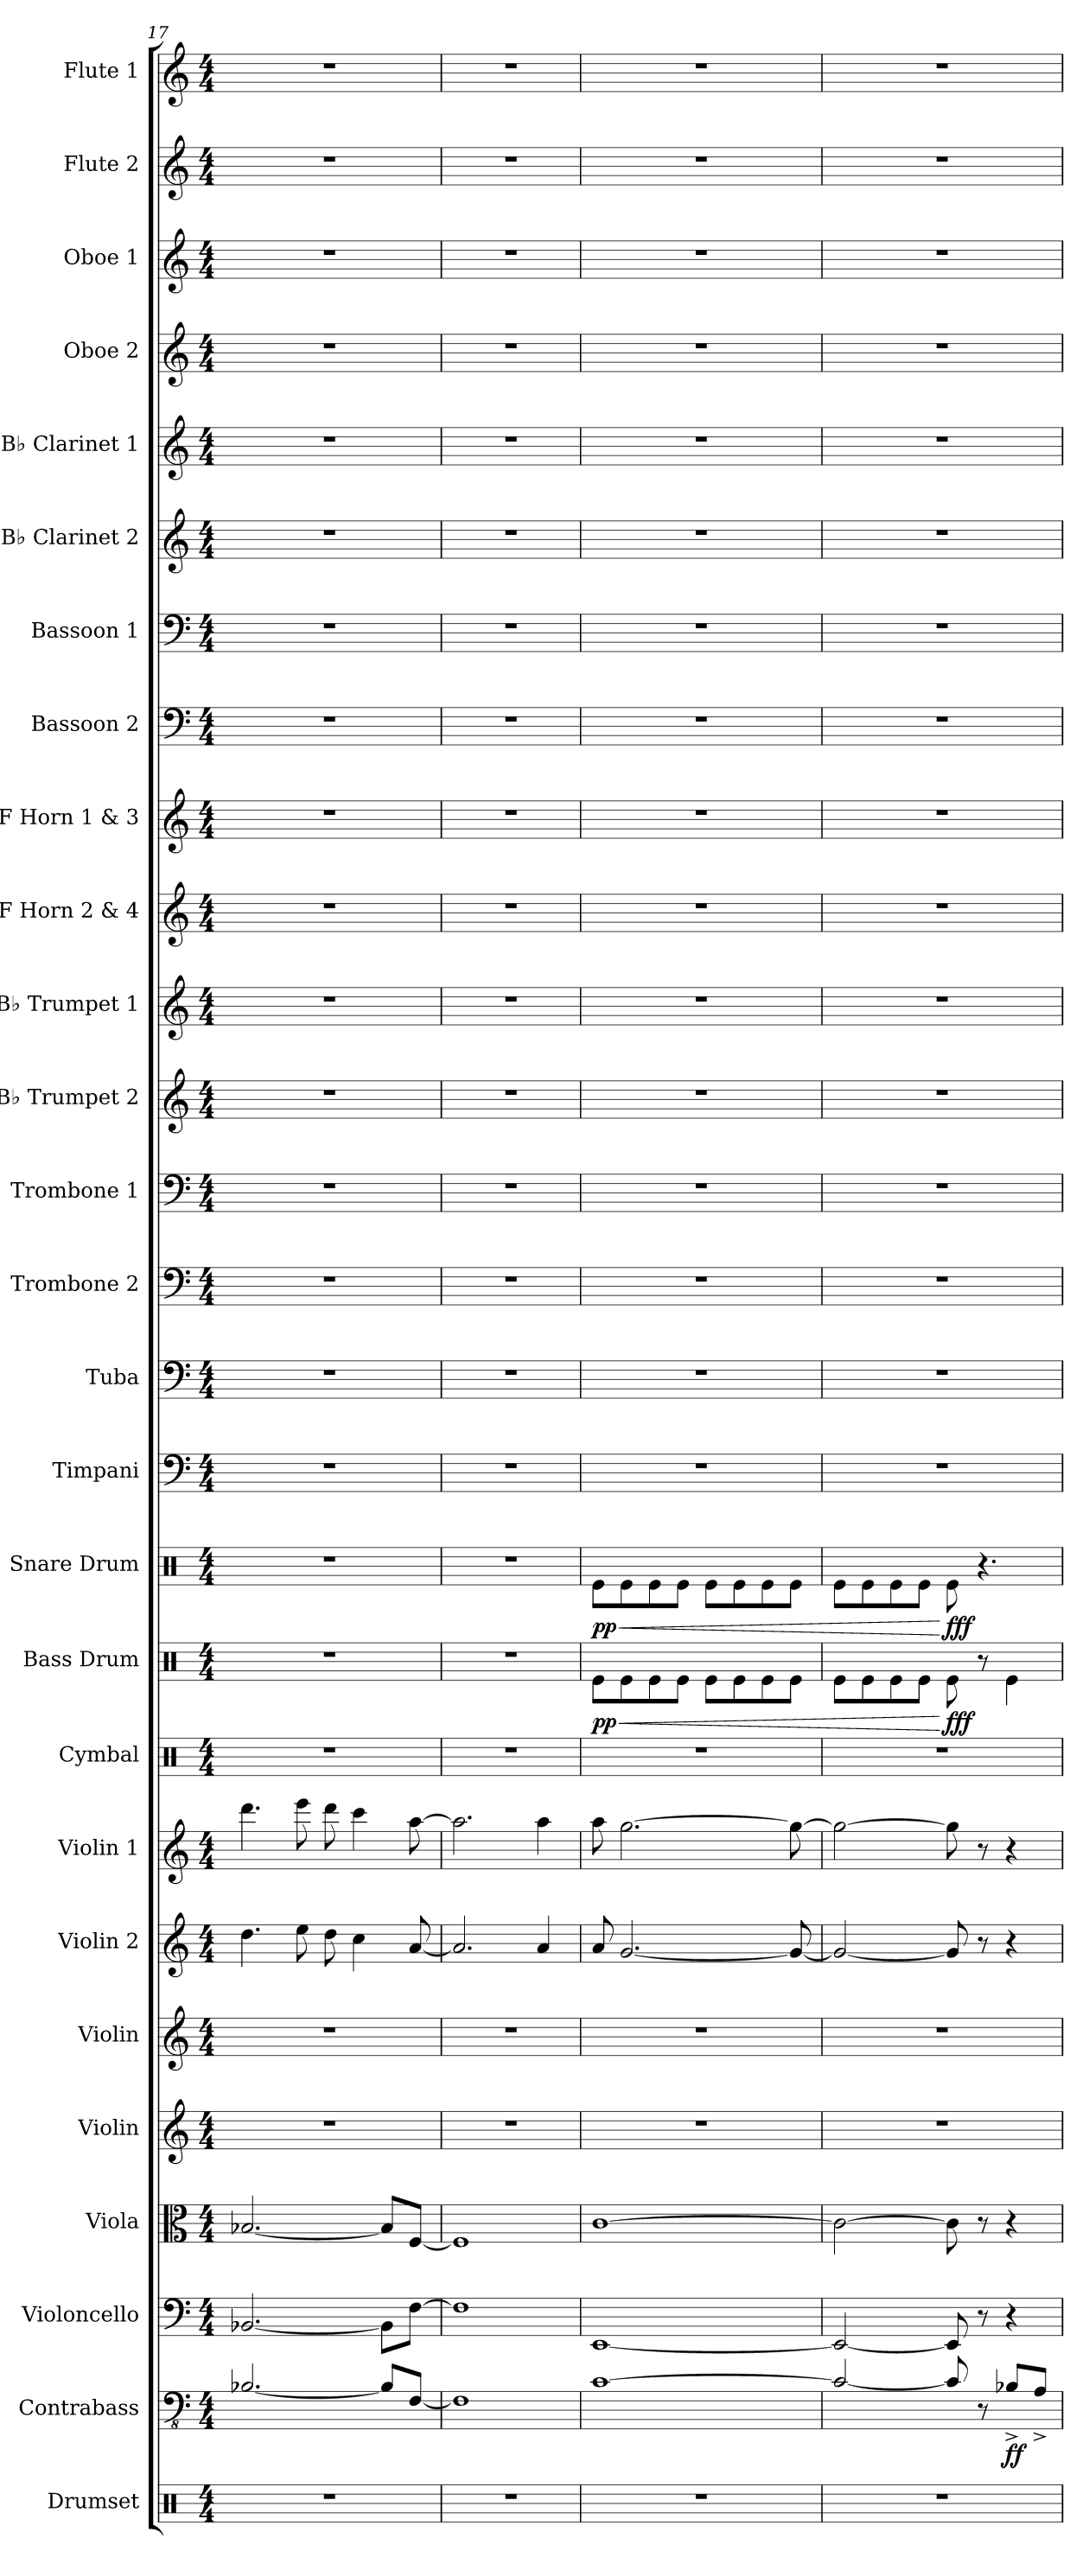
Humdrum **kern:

**kern	**kern	**dynam	**kern	**kern	**kern	**kern	**kern	**kern	**kern	**kern	**dynam	**kern	**dynam	**kern	**kern	**kern	**kern	**kern	**kern	**kern	**kern	**kern	**kern	**kern	**kern	**kern	**kern	**kern	**kern
*part27	*part26	*part26	*part25	*part24	*part23	*part22	*part21	*part20	*part19	*part18	*part18	*part17	*part17	*part16	*part15	*part14	*part13	*part12	*part11	*part10	*part9	*part8	*part7	*part6	*part5	*part4	*part3	*part2	*part1
*staff27	*staff26	*staff26	*staff25	*staff24	*staff23	*staff22	*staff21	*staff20	*staff19	*staff18	*staff18	*staff17	*staff17	*staff16	*staff15	*staff14	*staff13	*staff12	*staff11	*staff10	*staff9	*staff8	*staff7	*staff6	*staff5	*staff4	*staff3	*staff2	*staff1
*I"Drumset	*I"Contrabass	*	*I"Violoncello	*I"Viola	*I"Violin	*I"Violin	*I"Violin 2	*I"Violin 1	*I"Cymbal	*I"Bass Drum	*	*I"Snare Drum	*	*I"Timpani	*I"Tuba	*I"Trombone 2	*I"Trombone 1	*I"B♭ Trumpet 2	*I"B♭ Trumpet 1	*I"F Horn 2 &amp; 4	*I"F Horn 1 &amp; 3	*I"Bassoon 2	*I"Bassoon 1	*I"B♭ Clarinet 2	*I"B♭ Clarinet 1	*I"Oboe 2	*I"Oboe 1	*I"Flute 2	*I"Flute 1
*I'Drs.	*I'Cb.	*	*I'Vc.	*I'Vla.	*I'Vln.	*I'Vln.	*I'Vln. 2	*I'Vln. 1	*I'Cym.	*I'B. Dr.	*	*I'Sn. Dr.	*	*I'Timp.	*I'Tba.	*I'Tbn. 2	*I'Tbn. 1	*I'B♭ Tpt. 2	*I'B♭ Tpt. 1	*I'F Hn. 2 4	*I'F Hn. 1 3	*I'Bsn. 2	*I'Bsn. 1	*I'B♭ Cl. 2	*I'B♭ Cl. 1	*I'Ob. 2	*I'Ob. 1	*I'Fl. 2	*I'Fl. 1
*clefX	*clefFv4	*	*clefF4	*clefC3	*clefG2	*clefG2	*clefG2	*clefG2	*clefX	*clefX	*	*clefX	*	*clefF4	*clefF4	*clefF4	*clefF4	*clefG2	*clefG2	*clefG2	*clefG2	*clefF4	*clefF4	*clefG2	*clefG2	*clefG2	*clefG2	*clefG2	*clefG2
*	*ITrd7c12	*	*	*	*	*	*	*	*	*	*	*	*	*	*	*	*	*ITrd1c2	*ITrd1c2	*ITrd4c7	*ITrd4c7	*	*	*ITrd1c2	*ITrd1c2	*	*	*	*
*k[]	*k[]	*	*k[]	*k[]	*k[]	*k[]	*k[]	*k[]	*k[]	*k[]	*	*k[]	*	*k[]	*k[]	*k[]	*k[]	*k[b-e-]	*k[b-e-]	*k[b-]	*k[b-]	*k[]	*k[]	*k[b-e-]	*k[b-e-]	*k[]	*k[]	*k[]	*k[]
*M4/4	*M4/4	*	*M4/4	*M4/4	*M4/4	*M4/4	*M4/4	*M4/4	*M4/4	*M4/4	*	*M4/4	*	*M4/4	*M4/4	*M4/4	*M4/4	*M4/4	*M4/4	*M4/4	*M4/4	*M4/4	*M4/4	*M4/4	*M4/4	*M4/4	*M4/4	*M4/4	*M4/4
=17	=17	=17	=17	=17	=17	=17	=17	=17	=17	=17	=17	=17	=17	=17	=17	=17	=17	=17	=17	=17	=17	=17	=17	=17	=17	=17	=17	=17	=17
1r	[2.BBB-X/	.	[2.BB-X/	[2.B-X/	1r	1r	4.dd\	4.ddd\	1r	1r	.	1r	.	1r	1r	1r	1r	1r	1r	1r	1r	1r	1r	1r	1r	1r	1r	1r	1r
.	.	.	.	.	.	.	8ee\	8eee\	.	.	.	.	.	.	.	.	.	.	.	.	.	.	.	.	.	.	.	.	.
.	.	.	.	.	.	.	8dd\	8ddd\	.	.	.	.	.	.	.	.	.	.	.	.	.	.	.	.	.	.	.	.	.
.	.	.	.	.	.	.	4cc\	4ccc\	.	.	.	.	.	.	.	.	.	.	.	.	.	.	.	.	.	.	.	.	.
.	8BBB-/L]	.	8BB-\L]	8B-/L]	.	.	.	.	.	.	.	.	.	.	.	.	.	.	.	.	.	.	.	.	.	.	.	.	.
.	[8FFF/J	.	[8F\J	[8F/J	.	.	[8a/	[8aa\	.	.	.	.	.	.	.	.	.	.	.	.	.	.	.	.	.	.	.	.	.
=18	=18	=18	=18	=18	=18	=18	=18	=18	=18	=18	=18	=18	=18	=18	=18	=18	=18	=18	=18	=18	=18	=18	=18	=18	=18	=18	=18	=18	=18
1r	1FFF]	.	1F]	1F]	1r	1r	2.a/]	2.aa\]	1r	1r	.	1r	.	1r	1r	1r	1r	1r	1r	1r	1r	1r	1r	1r	1r	1r	1r	1r	1r
.	.	.	.	.	.	.	4a/	4aa\	.	.	.	.	.	.	.	.	.	.	.	.	.	.	.	.	.	.	.	.	.
=19	=19	=19	=19	=19	=19	=19	=19	=19	=19	=19	=19	=19	=19	=19	=19	=19	=19	=19	=19	=19	=19	=19	=19	=19	=19	=19	=19	=19	=19
!	!	!	!	!	!	!	!	!	!	!	!LO:HP:b	!	!LO:HP:b	!	!	!	!	!	!	!	!	!	!	!	!	!	!	!	!
!	!	!	!	!	!	!	!	!	!	!	!LO:DY:n=1:b	!	!LO:DY:n=1:b	!	!	!	!	!	!	!	!	!	!	!	!	!	!	!	!
1r	[1CC	.	[1EE	[1c	1r	1r	8a/	8aa\	1r	8Re\L	< pp	8Re\L	< pp	1r	1r	1r	1r	1r	1r	1r	1r	1r	1r	1r	1r	1r	1r	1r	1r
.	.	.	.	.	.	.	[2.g/	[2.gg\	.	8Re\	.	8Re\	.	.	.	.	.	.	.	.	.	.	.	.	.	.	.	.	.
.	.	.	.	.	.	.	.	.	.	8Re\	.	8Re\	.	.	.	.	.	.	.	.	.	.	.	.	.	.	.	.	.
.	.	.	.	.	.	.	.	.	.	8Re\J	.	8Re\J	.	.	.	.	.	.	.	.	.	.	.	.	.	.	.	.	.
.	.	.	.	.	.	.	.	.	.	8Re\L	.	8Re\L	.	.	.	.	.	.	.	.	.	.	.	.	.	.	.	.	.
.	.	.	.	.	.	.	.	.	.	8Re\	.	8Re\	.	.	.	.	.	.	.	.	.	.	.	.	.	.	.	.	.
.	.	.	.	.	.	.	.	.	.	8Re\	.	8Re\	.	.	.	.	.	.	.	.	.	.	.	.	.	.	.	.	.
.	.	.	.	.	.	.	8g/_	8gg\_	.	8Re\J	.	8Re\J	.	.	.	.	.	.	.	.	.	.	.	.	.	.	.	.	.
=20	=20	=20	=20	=20	=20	=20	=20	=20	=20	=20	=20	=20	=20	=20	=20	=20	=20	=20	=20	=20	=20	=20	=20	=20	=20	=20	=20	=20	=20
1r	2CC/_	.	2EE/_	2c\_	1r	1r	2g/_	2gg\_	1r	8Re\L	.	8Re\L	.	1r	1r	1r	1r	1r	1r	1r	1r	1r	1r	1r	1r	1r	1r	1r	1r
.	.	.	.	.	.	.	.	.	.	8Re\	.	8Re\	.	.	.	.	.	.	.	.	.	.	.	.	.	.	.	.	.
.	.	.	.	.	.	.	.	.	.	8Re\	.	8Re\	.	.	.	.	.	.	.	.	.	.	.	.	.	.	.	.	.
.	.	.	.	.	.	.	.	.	.	8Re\J	.	8Re\J	.	.	.	.	.	.	.	.	.	.	.	.	.	.	.	.	.
!	!	!	!	!	!	!	!	!	!	!	!LO:DY:n=1:b	!	!LO:DY:n=1:b	!	!	!	!	!	!	!	!	!	!	!	!	!	!	!	!
.	8CC/]	.	8EE/]	8c\]	.	.	8g/]	8gg\]	.	8Re\	[ fff	8Re\	[ fff	.	.	.	.	.	.	.	.	.	.	.	.	.	.	.	.
.	8r	.	8r	8r	.	.	8r	8r	.	8r	.	4.r	.	.	.	.	.	.	.	.	.	.	.	.	.	.	.	.	.
!	!	!LO:DY:b	!	!	!	!	!	!	!	!	!	!	!	!	!	!	!	!	!	!	!	!	!	!	!	!	!	!	!
.	8BBB-X^/L	ff	4r	4r	.	.	4r	4r	.	4Re\	.	.	.	.	.	.	.	.	.	.	.	.	.	.	.	.	.	.	.
.	8AAA^/J	.	.	.	.	.	.	.	.	.	.	.	.	.	.	.	.	.	.	.	.	.	.	.	.	.	.	.	.
=	=	=	=	=	=	=	=	=	=	=	=	=	=	=	=	=	=	=	=	=	=	=	=	=	=	=	=	=	=
*-	*-	*-	*-	*-	*-	*-	*-	*-	*-	*-	*-	*-	*-	*-	*-	*-	*-	*-	*-	*-	*-	*-	*-	*-	*-	*-	*-	*-	*-
